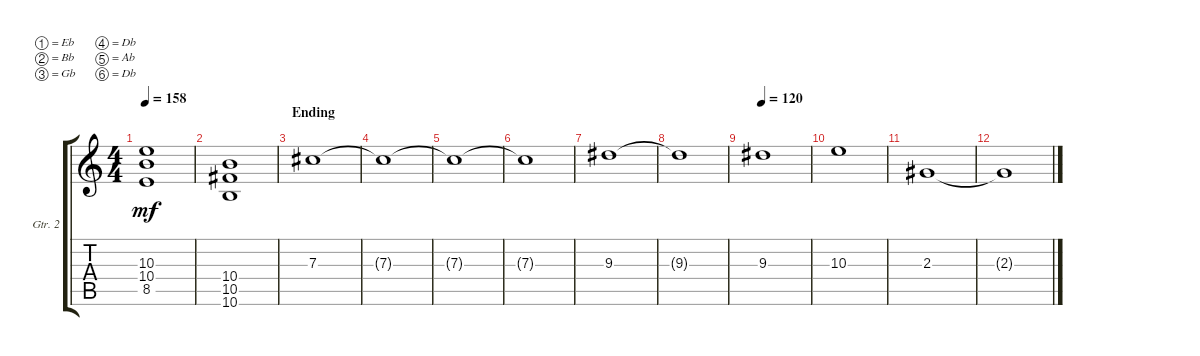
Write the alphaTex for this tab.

\defaultSystemsLayout 4
\bracketExtendMode groupsimilarinstruments
\firstSystemTrackNameOrientation horizontal
\otherSystemsTrackNameOrientation horizontal
\track ("Electric Guitar" "Gtr. 2") {instrument overdrivenguitar}
\staff {score tabs}
\tuning (Eb4 Bb3 Gb3 Db3 Ab2 Db2)
\ts (4 4)
\tempo 158
\clef g2
\ks c
(8.5 10.4 10.3).1{dy mf} |
(10.4 10.5 10.6).1 |
\section ("" "Ending")
7.3.1 |
7.3{t}.1 |
7.3{t}.1 |
7.3{t}.1 |
9.3.1 |
9.3{t}.1 |
\tempo 120
9.3.1 |
10.3.1 |
2.3.1 |
2.3{t}.1
